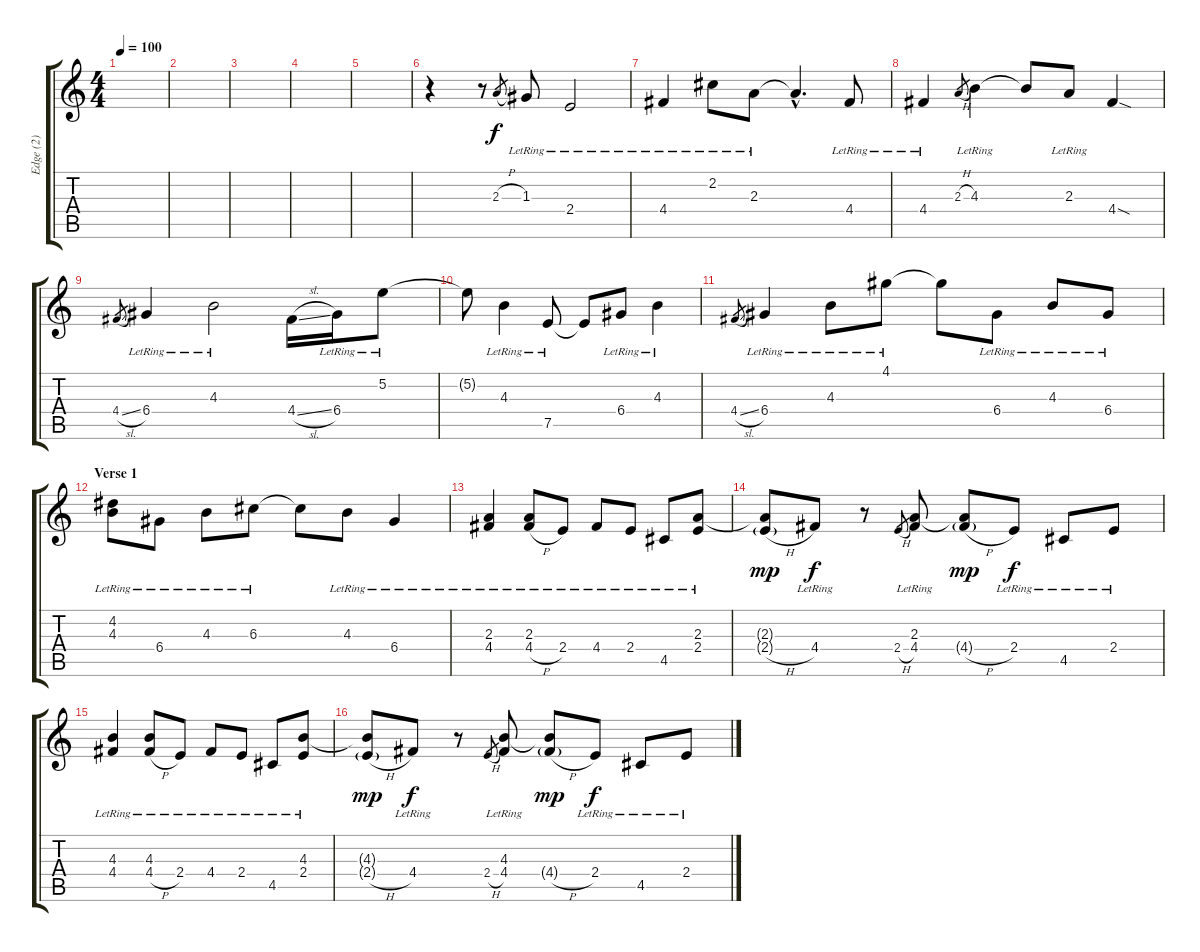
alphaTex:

\track ("Edge (2)" "Edge (2)") {instrument electricguitarjazz}
\staff {score tabs}
\tuning (E4 B3 G3 D3 A2 E2) {hide}
\ts (4 4)
\tempo 100
\clef g2
\ks c
|
|
|
|
|
r.4 r.8 2.3{h}.8{gr} 1.3{lr}.8 2.4{lr}.2 |
4.4{lr}.4 2.2{lr}.8 2.3{lr}.8 2.3{hac t}.4{d} 4.4{lr}.8 |
4.4{lr}.4 2.3{h}.8{gr} 4.3{lr}.4 4.3{t}.8 2.3{lr}.8 4.4{sod}.4 |
4.4{sl}.8{gr} 6.4{lr}.4 4.3{lr}.2 4.4{sl}.16 6.4{lr}.16 5.2{lr}.8 |
5.2{t}.8 4.3{lr}.4 7.5{lr}.8 7.5{t}.8 6.4{lr}.8 4.3{lr}.4 |
4.4{sl}.8{gr} 6.4{lr}.4 4.3{lr}.8 4.1{lr}.8 4.1{t}.8 6.4{lr}.8 4.3{lr}.8 6.4{lr}.8 |
\section ("" "Verse 1")
(4.2{lr} 4.3{lr}).8 6.4{lr}.8 4.3{lr}.8 6.3{lr}.8 6.3{t}.8 4.3{lr}.8 6.4{lr}.4 |
(2.3{lr} 4.4{lr}).4 (2.3{lr} 4.4{h}).8 2.4{lr}.8 4.4{lr}.8 2.4{lr}.8 4.5{lr}.8 (2.3{lr} 2.4{lr}).8 |
(2.3{t} 2.4{h g}).8{dy mp} 4.4{lr}.8{dy f} r.8 2.4{h}.8{gr} (2.3{lr} 4.4{lr}).8 (2.3{t} 4.4{h g}).8{dy mp} 2.4{lr}.8{dy f} 4.5{lr}.8 2.4{lr}.8 |
(4.3{lr} 4.4{lr}).4 (4.3{lr} 4.4{h}).8 2.4{lr}.8 4.4{lr}.8 2.4{lr}.8 4.5{lr}.8 (4.3{lr} 2.4{lr}).8 |
(4.3{t} 2.4{h g}).8{dy mp} 4.4{lr}.8{dy f} r.8 2.4{h}.8{gr} (4.3{lr} 4.4{lr}).8 (4.3{t} 4.4{h g}).8{dy mp} 2.4{lr}.8{dy f} 4.5{lr}.8 2.4{lr}.8
